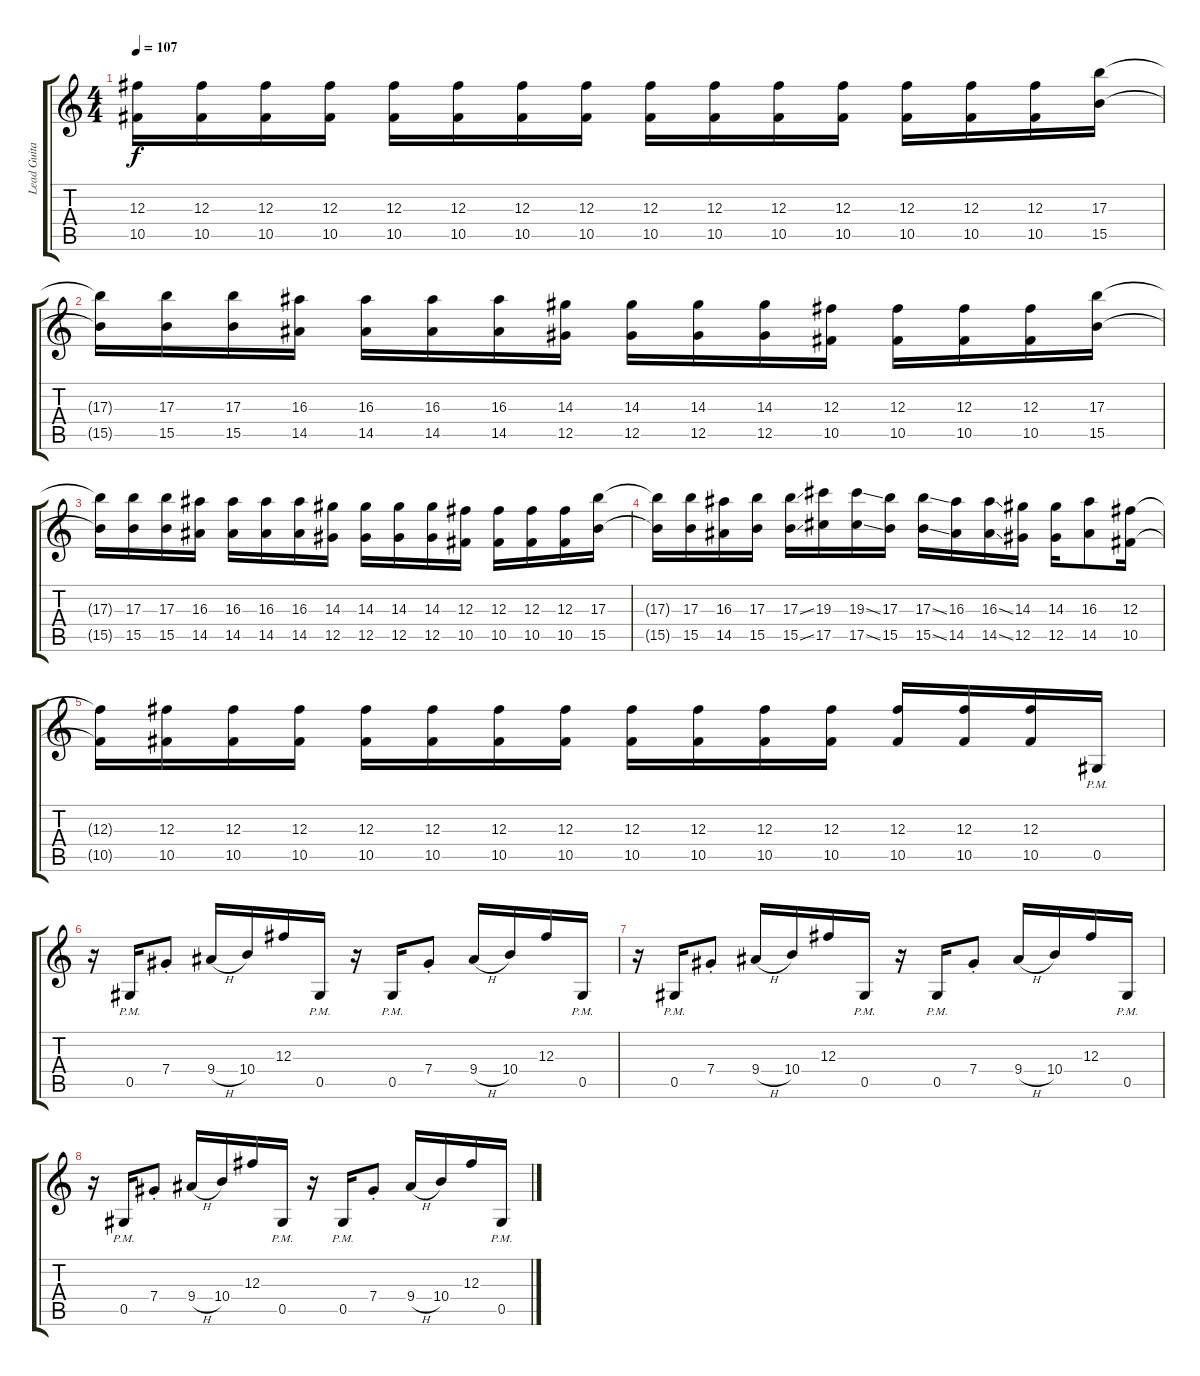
\track ("Lead Guitar   " "Lead Guita") {instrument overdrivenguitar}
\staff {score tabs}
\tuning (Eb4 Bb3 Gb3 Db3 Ab2 Eb2) {hide}
\ts (4 4)
\tempo 107
\clef g2
\ks c
(12.3{t} 10.5{t}).16{dy f} (12.3 10.5).16 (12.3 10.5).16 (12.3 10.5).16 (12.3 10.5).16 (12.3 10.5).16 (12.3 10.5).16 (12.3 10.5).16 (12.3 10.5).16 (12.3 10.5).16 (12.3 10.5).16 (12.3 10.5).16 (12.3 10.5).16 (12.3 10.5).16 (12.3 10.5).16 (17.3 15.5).16 |
(17.3{t} 15.5{t}).16 (17.3 15.5).16 (17.3 15.5).16 (16.3 14.5).16 (16.3 14.5).16 (16.3 14.5).16 (16.3 14.5).16 (14.3 12.5).16 (14.3 12.5).16 (14.3 12.5).16 (14.3 12.5).16 (12.3 10.5).16 (12.3 10.5).16 (12.3 10.5).16 (12.3 10.5).16 (17.3 15.5).16 |
(17.3{t} 15.5{t}).16 (17.3 15.5).16 (17.3 15.5).16 (16.3 14.5).16 (16.3 14.5).16 (16.3 14.5).16 (16.3 14.5).16 (14.3 12.5).16 (14.3 12.5).16 (14.3 12.5).16 (14.3 12.5).16 (12.3 10.5).16 (12.3 10.5).16 (12.3 10.5).16 (12.3 10.5).16 (17.3 15.5).16 |
(17.3{t} 15.5{t}).16 (17.3 15.5).16 (16.3 14.5).16 (17.3 15.5).16 (17.3{ss} 15.5{ss}).16 (19.3 17.5).16 (19.3{ss} 17.5{ss}).16 (17.3 15.5).16 (17.3{ss} 15.5{ss}).16 (16.3 14.5).16 (16.3{ss} 14.5{ss}).16 (14.3 12.5).16 (14.3 12.5).16 (16.3 14.5).8 (12.3 10.5).16 |
(12.3{t} 10.5{t}).16 (12.3 10.5).16 (12.3 10.5).16 (12.3 10.5).16 (12.3 10.5).16 (12.3 10.5).16 (12.3 10.5).16 (12.3 10.5).16 (12.3 10.5).16 (12.3 10.5).16 (12.3 10.5).16 (12.3 10.5).16 (12.3 10.5).16 (12.3 10.5).16 (12.3 10.5).16 0.5{pm}.16 |
r.16 0.5{pm}.16 7.4{st}.8 9.4{h}.16 10.4.16 12.3.16 0.5{pm}.16 r.16 0.5{pm}.16 7.4{st}.8 9.4{h}.16 10.4.16 12.3.16 0.5{pm}.16 |
r.16 0.5{pm}.16 7.4{st}.8 9.4{h}.16 10.4.16 12.3.16 0.5{pm}.16 r.16 0.5{pm}.16 7.4{st}.8 9.4{h}.16 10.4.16 12.3.16 0.5{pm}.16 |
r.16 0.5{pm}.16 7.4{st}.8 9.4{h}.16 10.4.16 12.3.16 0.5{pm}.16 r.16 0.5{pm}.16 7.4{st}.8 9.4{h}.16 10.4.16 12.3.16 0.5{pm}.16
